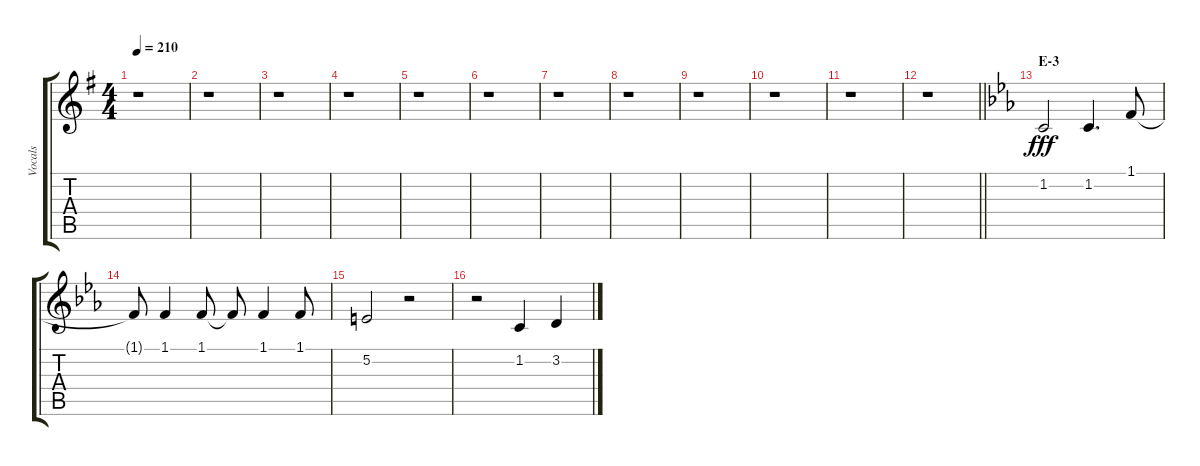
\track ("Vocals" "Vocals") {instrument voiceoohs}
\staff {score tabs}
\tuning (E4 B3 G3 D3 A2 E2) {hide}
\ts (4 4)
\tempo 210
\clef g2
\ks g
r.1{dy fff} |
r.1 |
r.1 |
r.1 |
r.1 |
r.1 |
r.1 |
r.1 |
r.1 |
r.1 |
r.1 |
\barLineRight lightlight
r.1 |
\section ("" "E-3")
\ks eb
1.2.2 1.2.4{d} 1.1.8 |
1.1{t}.8 1.1.4 1.1.8 1.1{t}.8 1.1.4 1.1.8 |
5.2.2 r.2 |
r.2 1.2.4 3.2.4
